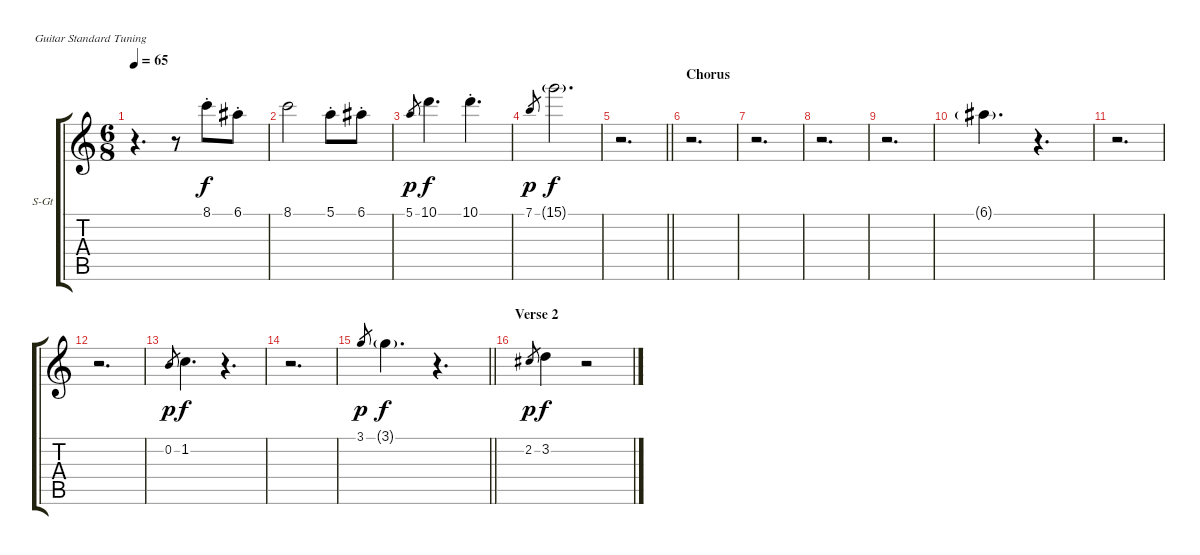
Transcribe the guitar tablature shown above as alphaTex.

\bracketExtendMode groupsimilarinstruments
\firstSystemTrackNameOrientation horizontal
\otherSystemsTrackNameOrientation horizontal
\track ("Keys (right hand)" "S-Gt") {instrument rockorgan}
\staff {score tabs}
\tuning (E4 B3 G3 D3 A2 E2)
\displaytranspose 12
\ts (6 8)
\tempo 65
\clef g2
\ks c
r.4{d dy f} r.8 8.1{st}.8 6.1{st}.8 |
8.1.2 5.1{st}.8 6.1{st}.8 |
5.1.8{gr dy p} 10.1.4{d dy f} 10.1{st}.4{d} |
7.1.8{gr dy p} 15.1{g}.2{d dy f} |
\barLineRight lightlight
r.2{d} |
\section ("" "Chorus")
r.2{d} |
r.2{d} |
r.2{d} |
r.2{d} |
6.1{g}.4{d} r.4{d} |
r.2{d} |
r.2{d} |
0.2.8{gr dy p} 1.2.4{d dy f} r.4{d} |
r.2{d} |
\barLineRight lightlight
3.1.8{gr dy p} 3.1{g}.4{d dy f} r.4{d} |
\section ("" "Verse 2")
2.2.8{gr dy p} 3.2.4{dy f} r.2
